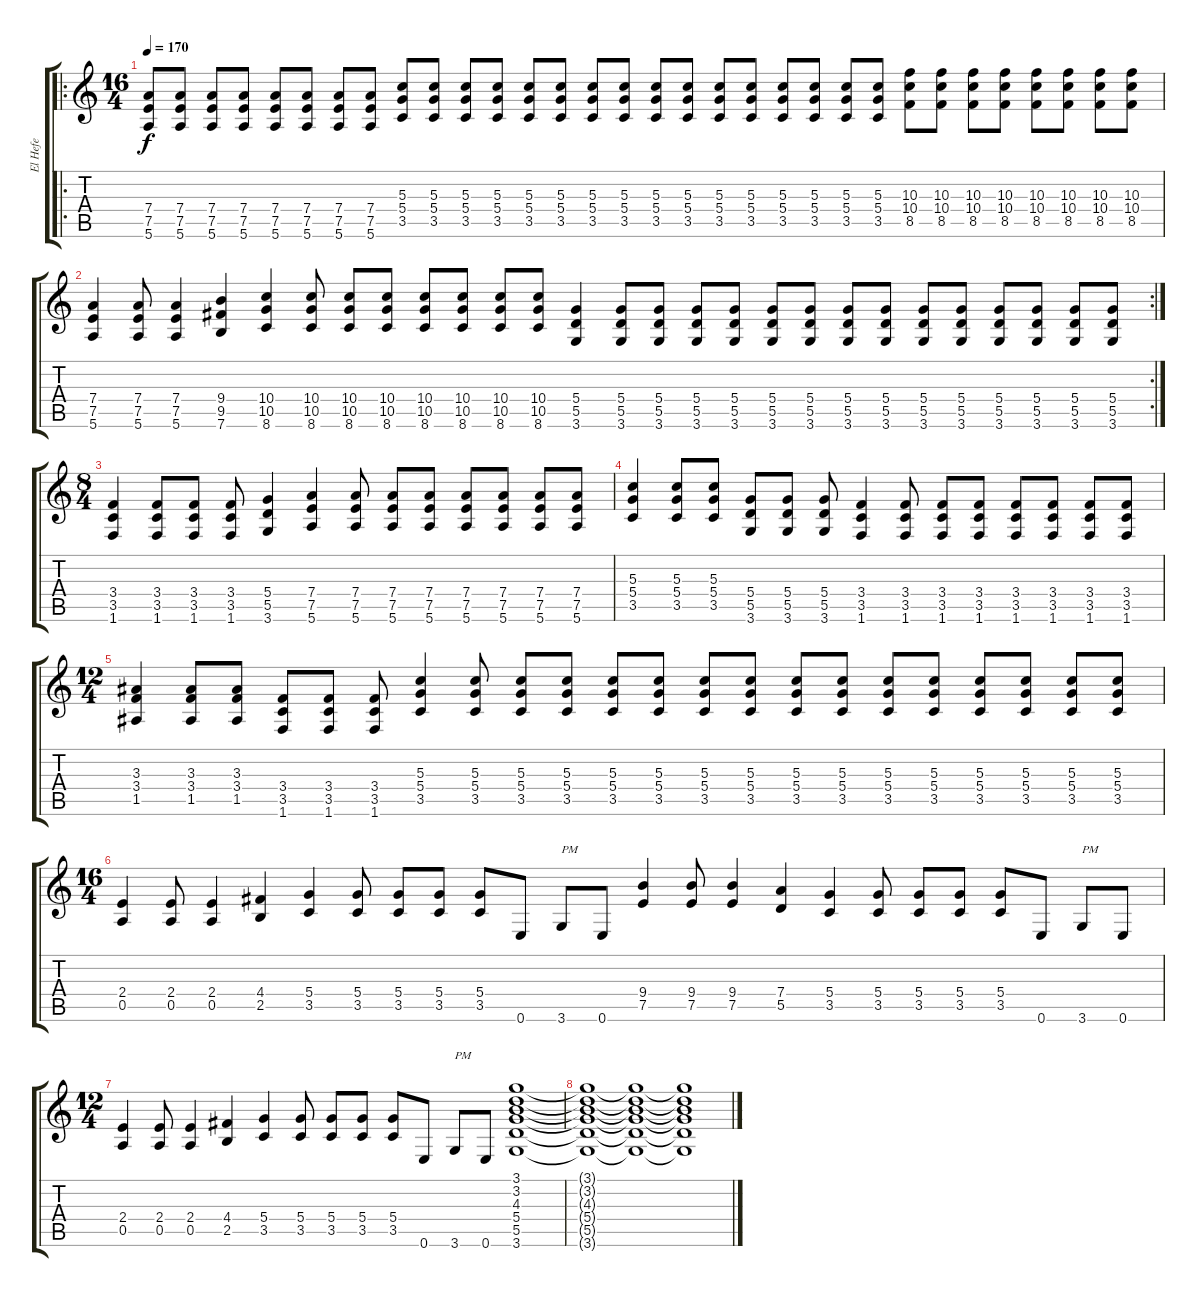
\track ("El Hefe" "El Hefe") {instrument electricguitarclean}
\staff {score tabs}
\tuning (E4 B3 G3 D3 A2 E2) {hide}
\ro
\ts (16 4)
\tempo 170
\clef g2
\ks c
(7.4 7.5 5.6).8{dy f} (7.4 7.5 5.6).8 (7.4 7.5 5.6).8 (7.4 7.5 5.6).8 (7.4 7.5 5.6).8 (7.4 7.5 5.6).8 (7.4 7.5 5.6).8 (7.4 7.5 5.6).8 (5.3 5.4 3.5).8 (5.3 5.4 3.5).8 (5.3 5.4 3.5).8 (5.3 5.4 3.5).8 (5.3 5.4 3.5).8 (5.3 5.4 3.5).8 (5.3 5.4 3.5).8 (5.3 5.4 3.5).8 (5.3 5.4 3.5).8 (5.3 5.4 3.5).8 (5.3 5.4 3.5).8 (5.3 5.4 3.5).8 (5.3 5.4 3.5).8 (5.3 5.4 3.5).8 (5.3 5.4 3.5).8 (5.3 5.4 3.5).8 (10.3 10.4 8.5).8 (10.3 10.4 8.5).8 (10.3 10.4 8.5).8 (10.3 10.4 8.5).8 (10.3 10.4 8.5).8 (10.3 10.4 8.5).8 (10.3 10.4 8.5).8 (10.3 10.4 8.5).8 |
\rc 2
(7.4 7.5 5.6).4 (7.4 7.5 5.6).8 (7.4 7.5 5.6).4 (9.4 9.5 7.6).4 (10.4 10.5 8.6).4 (10.4 10.5 8.6).8 (10.4 10.5 8.6).8 (10.4 10.5 8.6).8 (10.4 10.5 8.6).8 (10.4 10.5 8.6).8 (10.4 10.5 8.6).8 (10.4 10.5 8.6).8 (5.4 5.5 3.6).4 (5.4 5.5 3.6).8 (5.4 5.5 3.6).8 (5.4 5.5 3.6).8 (5.4 5.5 3.6).8 (5.4 5.5 3.6).8 (5.4 5.5 3.6).8 (5.4 5.5 3.6).8 (5.4 5.5 3.6).8 (5.4 5.5 3.6).8 (5.4 5.5 3.6).8 (5.4 5.5 3.6).8 (5.4 5.5 3.6).8 (5.4 5.5 3.6).8 (5.4 5.5 3.6).8 |
\ts (8 4)
(3.4 3.5 1.6).4 (3.4 3.5 1.6).8 (3.4 3.5 1.6).8 (3.4 3.5 1.6).8 (5.4 5.5 3.6).4 (7.4 7.5 5.6).4 (7.4 7.5 5.6).8 (7.4 7.5 5.6).8 (7.4 7.5 5.6).8 (7.4 7.5 5.6).8 (7.4 7.5 5.6).8 (7.4 7.5 5.6).8 (7.4 7.5 5.6).8 |
(5.3 5.4 3.5).4 (5.3 5.4 3.5).8 (5.3 5.4 3.5).8 (5.4 5.5 3.6).8 (5.4 5.5 3.6).8 (5.4 5.5 3.6).8 (3.4 3.5 1.6).4 (3.4 3.5 1.6).8 (3.4 3.5 1.6).8 (3.4 3.5 1.6).8 (3.4 3.5 1.6).8 (3.4 3.5 1.6).8 (3.4 3.5 1.6).8 (3.4 3.5 1.6).8 |
\ts (12 4)
(3.3 3.4 1.5).4 (3.3 3.4 1.5).8 (3.3 3.4 1.5).8 (3.4 3.5 1.6).8 (3.4 3.5 1.6).8 (3.4 3.5 1.6).8 (5.3 5.4 3.5).4 (5.3 5.4 3.5).8 (5.3 5.4 3.5).8 (5.3 5.4 3.5).8 (5.3 5.4 3.5).8 (5.3 5.4 3.5).8 (5.3 5.4 3.5).8 (5.3 5.4 3.5).8 (5.3 5.4 3.5).8 (5.3 5.4 3.5).8 (5.3 5.4 3.5).8 (5.3 5.4 3.5).8 (5.3 5.4 3.5).8 (5.3 5.4 3.5).8 (5.3 5.4 3.5).8 (5.3 5.4 3.5).8 |
\ts (16 4)
(2.4 0.5).4{instrument electricguitarclean} (2.4 0.5).8 (2.4 0.5).4 (4.4 2.5).4 (5.4 3.5).4 (5.4 3.5).8 (5.4 3.5).8 (5.4 3.5).8 (5.4 3.5).8 0.6.8 3.6.8{txt "PM"} 0.6.8 (9.4 7.5).4 (9.4 7.5).8 (9.4 7.5).4 (7.4 5.5).4 (5.4 3.5).4 (5.4 3.5).8 (5.4 3.5).8 (5.4 3.5).8 (5.4 3.5).8 0.6.8 3.6.8{txt "PM"} 0.6.8 |
\ts (12 4)
(2.4 0.5).4 (2.4 0.5).8 (2.4 0.5).4 (4.4 2.5).4 (5.4 3.5).4 (5.4 3.5).8 (5.4 3.5).8 (5.4 3.5).8 (5.4 3.5).8 0.6.8 3.6.8{txt "PM"} 0.6.8 (3.1 3.2 4.3 5.4 5.5 3.6).1 |
(3.1{t} 3.2{t} 4.3{t} 5.4{t} 5.5{t} 3.6{t}).1 (3.1{t} 3.2{t} 4.3{t} 5.4{t} 5.5{t} 3.6{t}).1 (3.1{t} 3.2{t} 4.3{t} 5.4{t} 5.5{t} 3.6{t}).1
